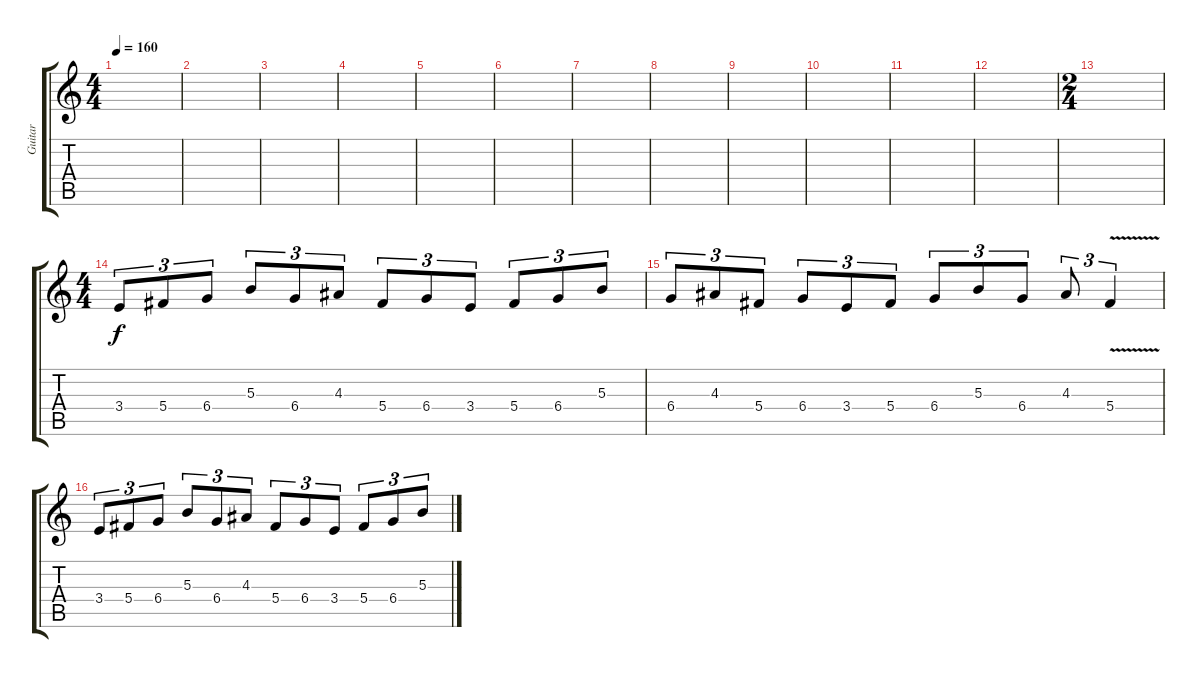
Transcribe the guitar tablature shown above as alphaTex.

\track ("Guitar" "Guitar") {instrument overdrivenguitar}
\staff {score tabs}
\tuning (Eb4 Bb3 Gb3 Db3 Ab2 Eb2) {hide}
\ts (4 4)
\tempo 160
\clef g2
\ks c
|
|
|
\section ("" "")
|
|
|
|
|
|
|
|
|
\ts (2 4)
|
\ts (4 4)
\section ("" "")
3.4.8{tu (3 2)} 5.4.8{tu (3 2)} 6.4.8{tu (3 2)} 5.3.8{tu (3 2)} 6.4.8{tu (3 2)} 4.3.8{tu (3 2)} 5.4.8{tu (3 2)} 6.4.8{tu (3 2)} 3.4.8{tu (3 2)} 5.4.8{tu (3 2)} 6.4.8{tu (3 2)} 5.3.8{tu (3 2)} |
6.4.8{tu (3 2)} 4.3.8{tu (3 2)} 5.4.8{tu (3 2)} 6.4.8{tu (3 2)} 3.4.8{tu (3 2)} 5.4.8{tu (3 2)} 6.4.8{tu (3 2)} 5.3.8{tu (3 2)} 6.4.8{tu (3 2)} 4.3.8{tu (3 2)} 5.4{v}.4{tu (3 2)} |
3.4.8{tu (3 2)} 5.4.8{tu (3 2)} 6.4.8{tu (3 2)} 5.3.8{tu (3 2)} 6.4.8{tu (3 2)} 4.3.8{tu (3 2)} 5.4.8{tu (3 2)} 6.4.8{tu (3 2)} 3.4.8{tu (3 2)} 5.4.8{tu (3 2)} 6.4.8{tu (3 2)} 5.3.8{tu (3 2)}
